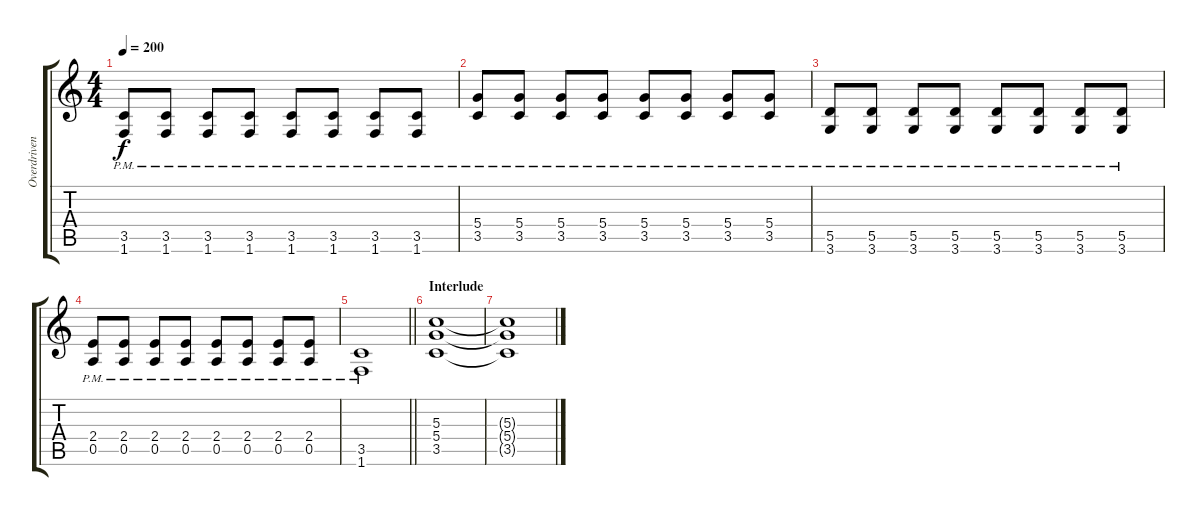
\track ("Overdriven Guitar (Tom)" "Overdriven") {instrument overdrivenguitar}
\staff {score tabs}
\tuning (E4 B3 G3 D3 A2 E2) {hide}
\ts (4 4)
\tempo 200
\clef g2
\ks c
(3.5{pm} 1.6{pm}).8{dy f} (3.5{pm} 1.6{pm}).8 (3.5{pm} 1.6{pm}).8 (3.5{pm} 1.6{pm}).8 (3.5{pm} 1.6{pm}).8 (3.5{pm} 1.6{pm}).8 (3.5{pm} 1.6{pm}).8 (3.5{pm} 1.6{pm}).8 |
(5.4{pm} 3.5{pm}).8 (5.4{pm} 3.5{pm}).8 (5.4{pm} 3.5{pm}).8 (5.4{pm} 3.5{pm}).8 (5.4{pm} 3.5{pm}).8 (5.4{pm} 3.5{pm}).8 (5.4{pm} 3.5{pm}).8 (5.4{pm} 3.5{pm}).8 |
(5.5{pm} 3.6{pm}).8 (5.5{pm} 3.6{pm}).8 (5.5{pm} 3.6{pm}).8 (5.5{pm} 3.6{pm}).8 (5.5{pm} 3.6{pm}).8 (5.5{pm} 3.6{pm}).8 (5.5{pm} 3.6{pm}).8 (5.5{pm} 3.6{pm}).8 |
(2.4{pm} 0.5{pm}).8 (2.4{pm} 0.5{pm}).8 (2.4{pm} 0.5{pm}).8 (2.4{pm} 0.5{pm}).8 (2.4{pm} 0.5{pm}).8 (2.4{pm} 0.5{pm}).8 (2.4{pm} 0.5{pm}).8 (2.4{pm} 0.5{pm}).8 |
\barLineRight lightlight
(3.5{pm} 1.6{pm}).1 |
\section ("" "Interlude")
(5.3 5.4 3.5).1 |
(5.3{t} 5.4{t} 3.5{t}).1
